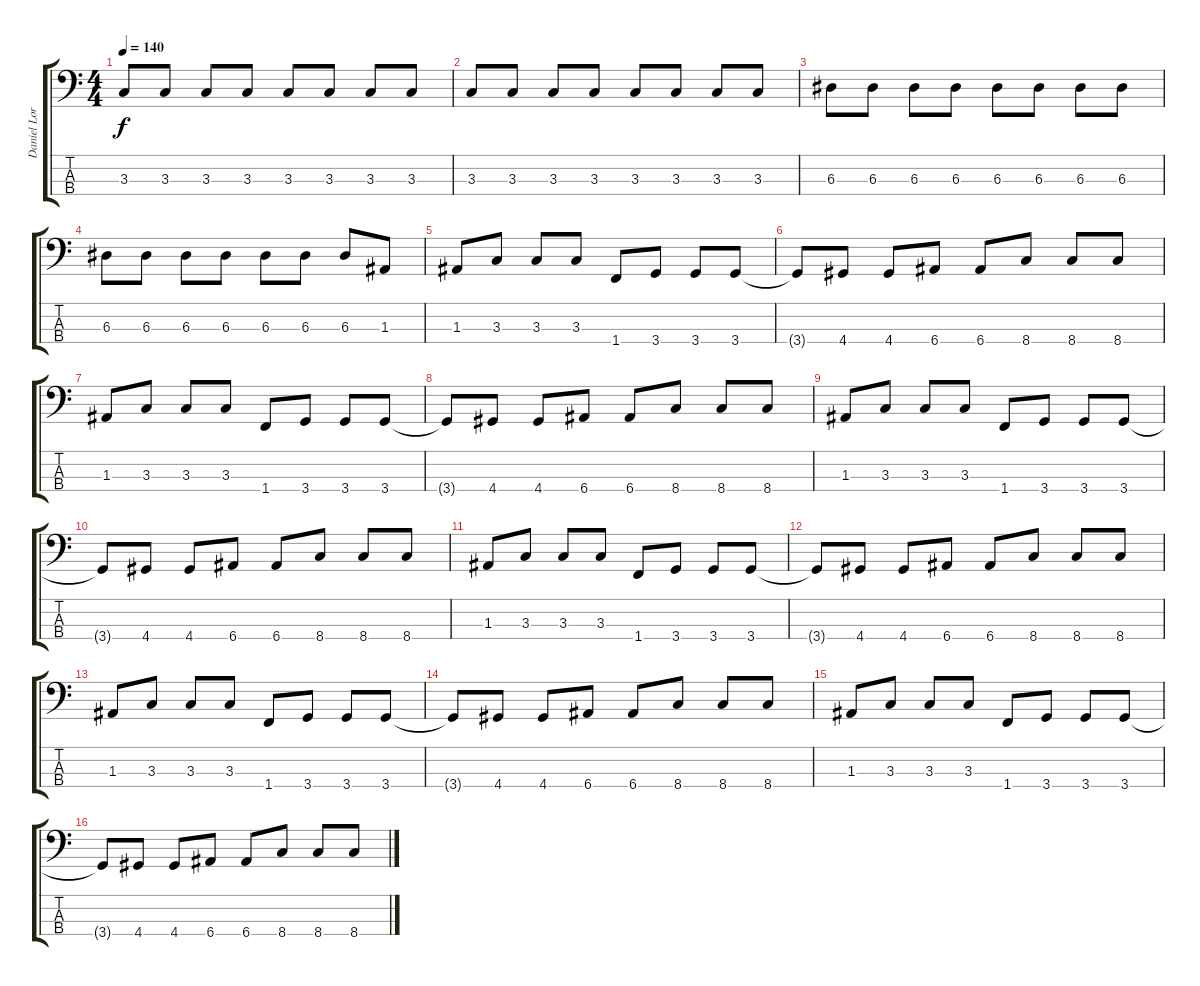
\track ("Daniel Lorca" "Daniel Lor") {instrument electricbasspick}
\staff {score tabs}
\tuning (G2 D2 A1 E1) {hide}
\ts (4 4)
\tempo 140
\clef f4
\ks c
3.3.8{dy f} 3.3.8 3.3.8 3.3.8 3.3.8 3.3.8 3.3.8 3.3.8 |
3.3.8 3.3.8 3.3.8 3.3.8 3.3.8 3.3.8 3.3.8 3.3.8 |
6.3.8 6.3.8 6.3.8 6.3.8 6.3.8 6.3.8 6.3.8 6.3.8 |
6.3.8 6.3.8 6.3.8 6.3.8 6.3.8{volume 13} 6.3.8 6.3.8 1.3.8 |
1.3.8 3.3.8 3.3.8 3.3.8 1.4.8 3.4.8 3.4.8 3.4.8 |
3.4{t}.8 4.4.8 4.4.8 6.4.8 6.4.8 8.4.8 8.4.8 8.4.8 |
1.3.8 3.3.8 3.3.8 3.3.8 1.4.8 3.4.8 3.4.8 3.4.8 |
3.4{t}.8 4.4.8 4.4.8 6.4.8 6.4.8 8.4.8 8.4.8 8.4.8 |
1.3.8 3.3.8 3.3.8 3.3.8 1.4.8 3.4.8 3.4.8 3.4.8 |
3.4{t}.8 4.4.8 4.4.8 6.4.8 6.4.8 8.4.8 8.4.8 8.4.8 |
1.3.8 3.3.8 3.3.8 3.3.8 1.4.8 3.4.8 3.4.8 3.4.8 |
3.4{t}.8 4.4.8 4.4.8 6.4.8 6.4.8 8.4.8 8.4.8 8.4.8 |
1.3.8 3.3.8 3.3.8 3.3.8 1.4.8 3.4.8 3.4.8 3.4.8 |
3.4{t}.8 4.4.8 4.4.8 6.4.8 6.4.8 8.4.8 8.4.8 8.4.8 |
1.3.8 3.3.8 3.3.8 3.3.8 1.4.8 3.4.8 3.4.8 3.4.8 |
3.4{t}.8 4.4.8 4.4.8 6.4.8 6.4.8 8.4.8 8.4.8 8.4.8
